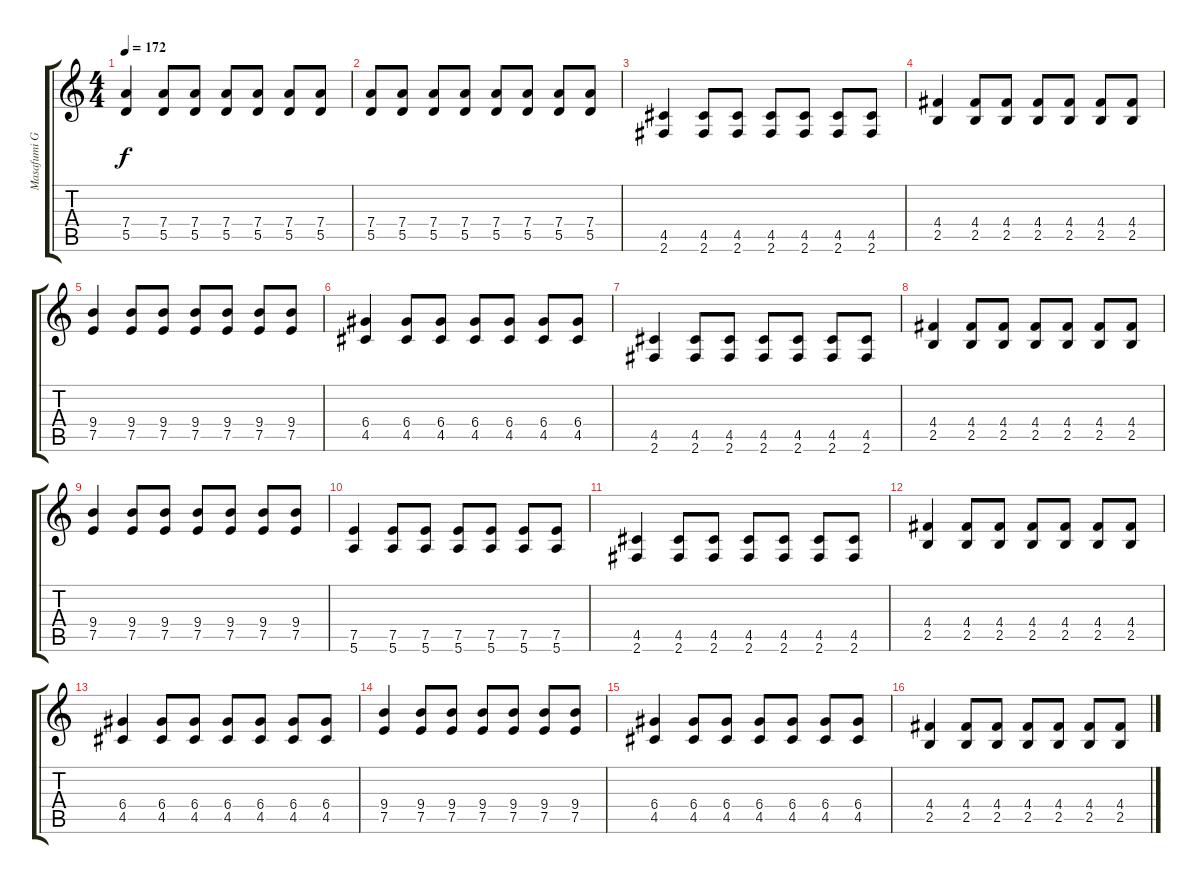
\track ("Masafumi Gotou" "Masafumi G") {instrument distortionguitar}
\staff {score tabs}
\tuning (E4 B3 G3 D3 A2 E2) {hide}
\ts (4 4)
\tempo 172
\clef g2
\ks c
(7.4 5.5).4{dy f} (7.4 5.5).8 (7.4 5.5).8 (7.4 5.5).8 (7.4 5.5).8 (7.4 5.5).8 (7.4 5.5).8 |
(7.4 5.5).8 (7.4 5.5).8 (7.4 5.5).8 (7.4 5.5).8 (7.4 5.5).8 (7.4 5.5).8 (7.4 5.5).8 (7.4 5.5).8 |
(4.5 2.6).4 (4.5 2.6).8 (4.5 2.6).8 (4.5 2.6).8 (4.5 2.6).8 (4.5 2.6).8 (4.5 2.6).8 |
(4.4 2.5).4 (4.4 2.5).8 (4.4 2.5).8 (4.4 2.5).8 (4.4 2.5).8 (4.4 2.5).8 (4.4 2.5).8 |
(9.4 7.5).4 (9.4 7.5).8 (9.4 7.5).8 (9.4 7.5).8 (9.4 7.5).8 (9.4 7.5).8 (9.4 7.5).8 |
(6.4 4.5).4 (6.4 4.5).8 (6.4 4.5).8 (6.4 4.5).8 (6.4 4.5).8 (6.4 4.5).8 (6.4 4.5).8 |
(4.5 2.6).4 (4.5 2.6).8 (4.5 2.6).8 (4.5 2.6).8 (4.5 2.6).8 (4.5 2.6).8 (4.5 2.6).8 |
(4.4 2.5).4 (4.4 2.5).8 (4.4 2.5).8 (4.4 2.5).8 (4.4 2.5).8 (4.4 2.5).8 (4.4 2.5).8 |
(9.4 7.5).4 (9.4 7.5).8 (9.4 7.5).8 (9.4 7.5).8 (9.4 7.5).8 (9.4 7.5).8 (9.4 7.5).8 |
(7.5 5.6).4 (7.5 5.6).8 (7.5 5.6).8 (7.5 5.6).8 (7.5 5.6).8 (7.5 5.6).8 (7.5 5.6).8 |
(4.5 2.6).4 (4.5 2.6).8 (4.5 2.6).8 (4.5 2.6).8 (4.5 2.6).8 (4.5 2.6).8 (4.5 2.6).8 |
(4.4 2.5).4 (4.4 2.5).8 (4.4 2.5).8 (4.4 2.5).8 (4.4 2.5).8 (4.4 2.5).8 (4.4 2.5).8 |
(6.4 4.5).4 (6.4 4.5).8 (6.4 4.5).8 (6.4 4.5).8 (6.4 4.5).8 (6.4 4.5).8 (6.4 4.5).8 |
(9.4 7.5).4 (9.4 7.5).8 (9.4 7.5).8 (9.4 7.5).8 (9.4 7.5).8 (9.4 7.5).8 (9.4 7.5).8 |
(6.4 4.5).4 (6.4 4.5).8 (6.4 4.5).8 (6.4 4.5).8 (6.4 4.5).8 (6.4 4.5).8 (6.4 4.5).8 |
(4.4 2.5).4 (4.4 2.5).8 (4.4 2.5).8 (4.4 2.5).8 (4.4 2.5).8 (4.4 2.5).8 (4.4 2.5).8
